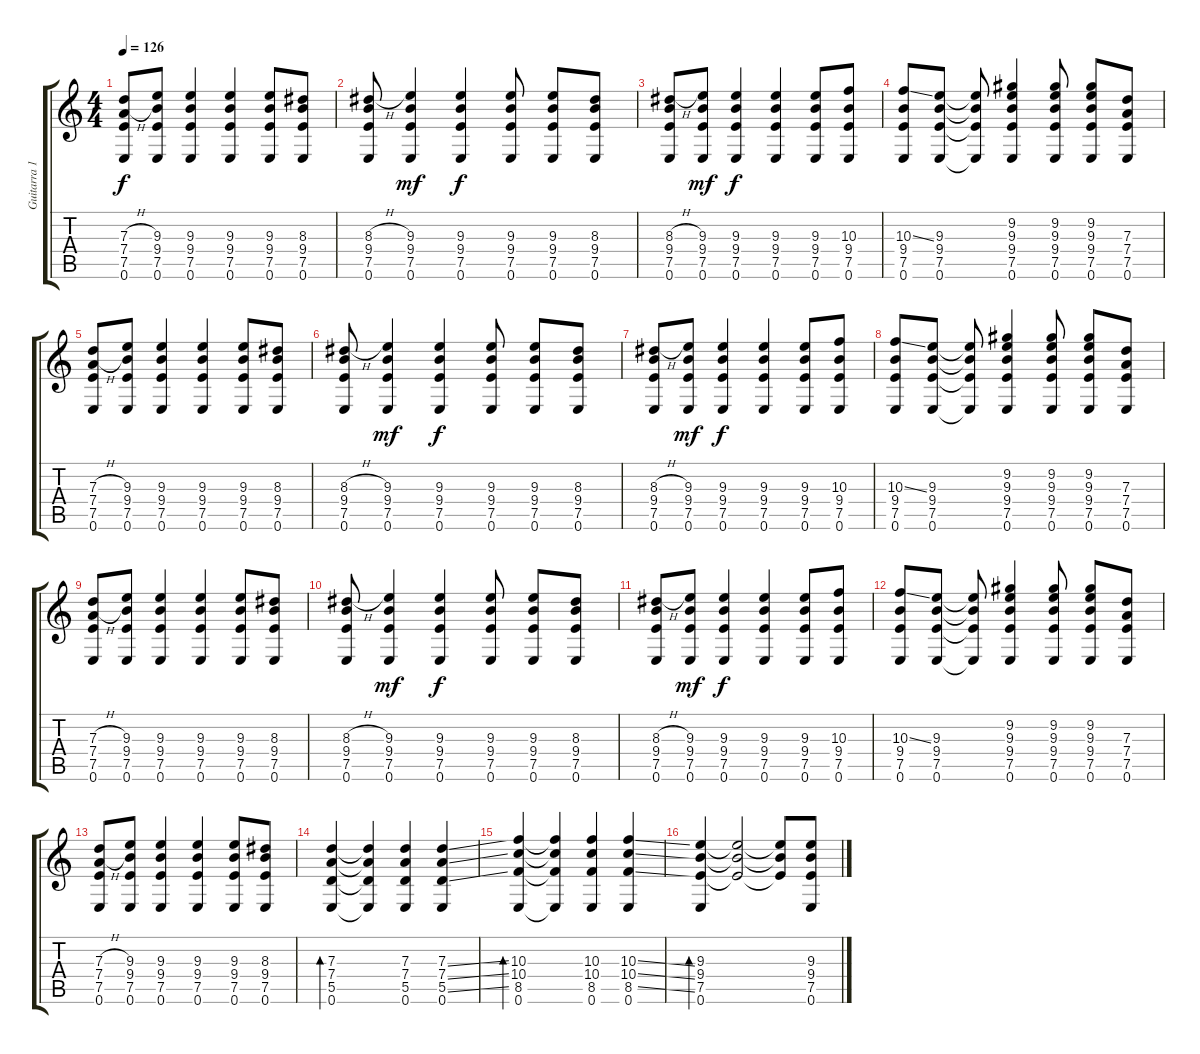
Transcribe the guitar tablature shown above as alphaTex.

\track ("Guitarra 1" "Guitarra 1") {instrument electricguitarclean}
\staff {score tabs}
\tuning (E4 B3 G3 D3 A2 E2) {hide}
\ts (4 4)
\tempo 126
\clef g2
\ks c
(7.3{h} 7.4{h} 7.5 0.6).8{dy f} (9.3 9.4 7.5 0.6).8 (9.3 9.4 7.5 0.6).4 (9.3 9.4 7.5 0.6).4 (9.3 9.4 7.5 0.6).8 (8.3 9.4 7.5 0.6).8 |
(8.3{h} 9.4 7.5 0.6).8 (9.3 9.4 7.5 0.6).4{dy mf} (9.3 9.4 7.5 0.6).4{dy f} (9.3 9.4 7.5 0.6).8 (9.3 9.4 7.5 0.6).8 (8.3 9.4 7.5 0.6).8 |
(8.3{h} 9.4 7.5 0.6).8 (9.3 9.4 7.5 0.6).8{dy mf} (9.3 9.4 7.5 0.6).4{dy f} (9.3 9.4 7.5 0.6).4 (9.3 9.4 7.5 0.6).8 (10.3 9.4 7.5 0.6).8 |
(10.3{ss} 9.4 7.5 0.6).8 (9.3 9.4 7.5 0.6).8 (9.3{t} 9.4{t} 7.5{t} 0.6{t}).8 (9.2 9.3 9.4 7.5 0.6).4 (9.2 9.3 9.4 7.5 0.6).8 (9.2 9.3 9.4 7.5 0.6).8 (7.3 7.4 7.5 0.6).8 |
(7.3{h} 7.4{h} 7.5 0.6).8 (9.3 9.4 7.5 0.6).8 (9.3 9.4 7.5 0.6).4 (9.3 9.4 7.5 0.6).4 (9.3 9.4 7.5 0.6).8 (8.3 9.4 7.5 0.6).8 |
(8.3{h} 9.4 7.5 0.6).8 (9.3 9.4 7.5 0.6).4{dy mf} (9.3 9.4 7.5 0.6).4{dy f} (9.3 9.4 7.5 0.6).8 (9.3 9.4 7.5 0.6).8 (8.3 9.4 7.5 0.6).8 |
(8.3{h} 9.4 7.5 0.6).8 (9.3 9.4 7.5 0.6).8{dy mf} (9.3 9.4 7.5 0.6).4{dy f} (9.3 9.4 7.5 0.6).4 (9.3 9.4 7.5 0.6).8 (10.3 9.4 7.5 0.6).8 |
(10.3{ss} 9.4 7.5 0.6).8 (9.3 9.4 7.5 0.6).8 (9.3{t} 9.4{t} 7.5{t} 0.6{t}).8 (9.2 9.3 9.4 7.5 0.6).4 (9.2 9.3 9.4 7.5 0.6).8 (9.2 9.3 9.4 7.5 0.6).8 (7.3 7.4 7.5 0.6).8 |
(7.3{h} 7.4{h} 7.5 0.6).8 (9.3 9.4 7.5 0.6).8 (9.3 9.4 7.5 0.6).4 (9.3 9.4 7.5 0.6).4 (9.3 9.4 7.5 0.6).8 (8.3 9.4 7.5 0.6).8 |
(8.3{h} 9.4 7.5 0.6).8 (9.3 9.4 7.5 0.6).4{dy mf} (9.3 9.4 7.5 0.6).4{dy f} (9.3 9.4 7.5 0.6).8 (9.3 9.4 7.5 0.6).8 (8.3 9.4 7.5 0.6).8 |
(8.3{h} 9.4 7.5 0.6).8 (9.3 9.4 7.5 0.6).8{dy mf} (9.3 9.4 7.5 0.6).4{dy f} (9.3 9.4 7.5 0.6).4 (9.3 9.4 7.5 0.6).8 (10.3 9.4 7.5 0.6).8 |
(10.3{ss} 9.4 7.5 0.6).8 (9.3 9.4 7.5 0.6).8 (9.3{t} 9.4{t} 7.5{t} 0.6{t}).8 (9.2 9.3 9.4 7.5 0.6).4 (9.2 9.3 9.4 7.5 0.6).8 (9.2 9.3 9.4 7.5 0.6).8 (7.3 7.4 7.5 0.6).8 |
(7.3{h} 7.4{h} 7.5 0.6).8 (9.3 9.4 7.5 0.6).8 (9.3 9.4 7.5 0.6).4 (9.3 9.4 7.5 0.6).4 (9.3 9.4 7.5 0.6).8 (8.3 9.4 7.5 0.6).8 |
(7.3 7.4 5.5 0.6).4{bd 240} (7.3{t} 7.4{t} 5.5{t} 0.6{t}).4 (7.3 7.4 5.5 0.6).4 (7.3{ss} 7.4{ss} 5.5{ss} 0.6).4 |
(10.3 10.4 8.5 0.6).4{bd 240} (10.3{t} 10.4{t} 8.5{t} 0.6{t}).4 (10.3 10.4 8.5 0.6).4 (10.3{ss} 10.4{ss} 8.5{ss} 0.6).4 |
(9.3 9.4 7.5 0.6).4{bd 240} (9.3{t} 9.4{t} 7.5{t}).2 (9.3{t} 9.4{t} 7.5{t}).8 (9.3 9.4 7.5 0.6).8
